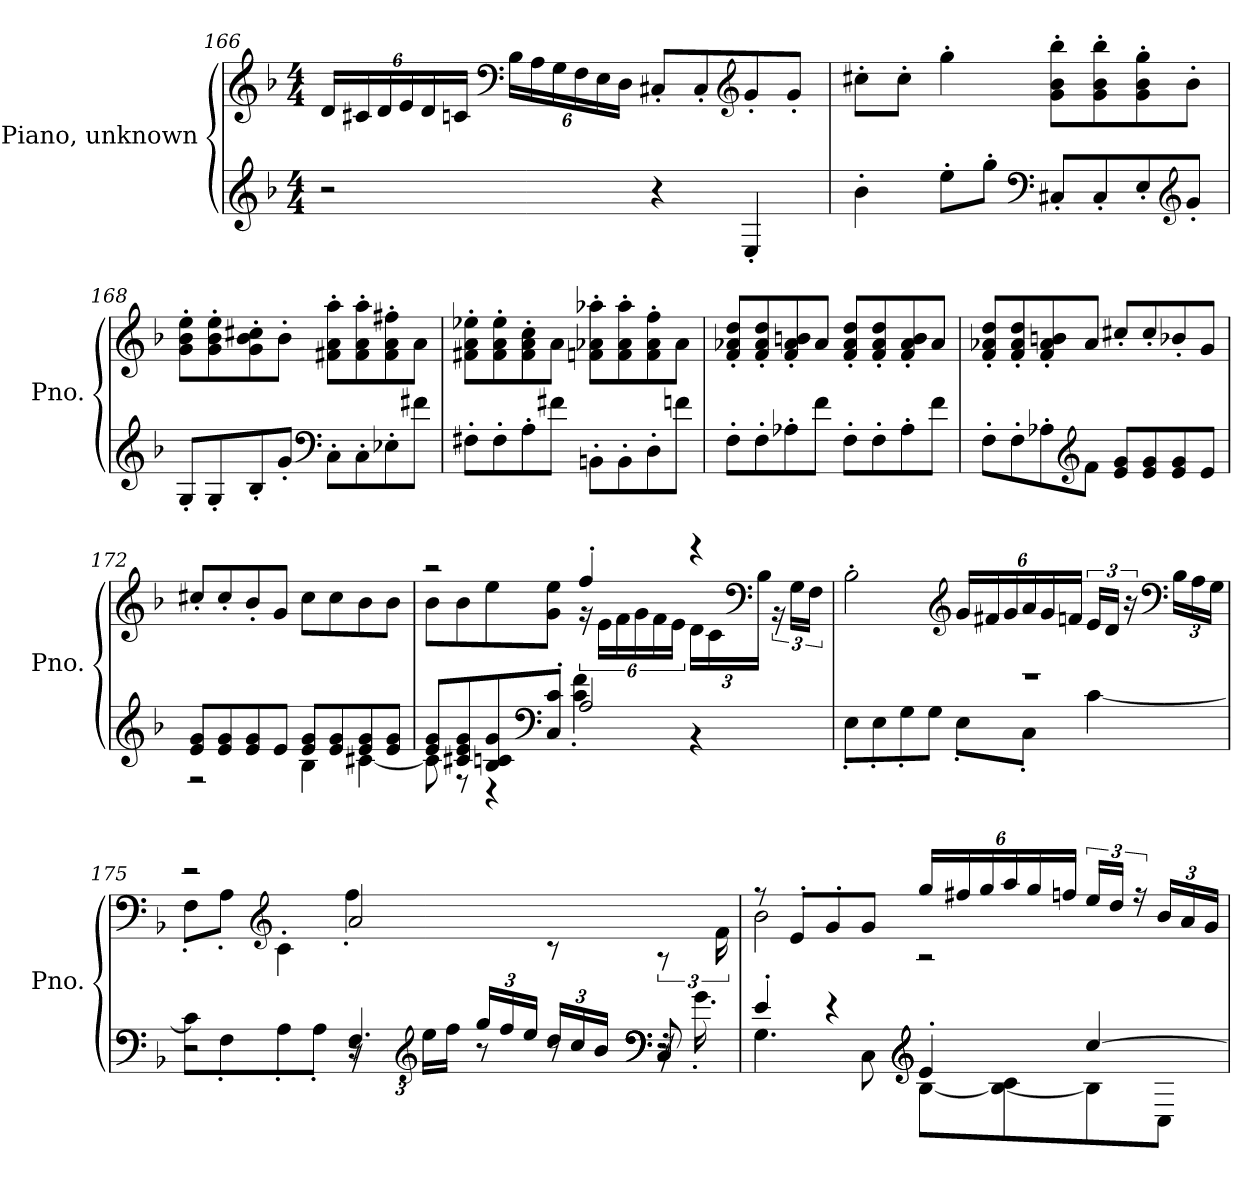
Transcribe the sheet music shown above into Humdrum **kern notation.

**kern	**kern
*part1	*part1
*staff2	*staff1
*I"Piano, unknown	*
*I'Pno.	*
!!LO:LB:g=z
*clefG2	*clefG2
*k[b-]	*k[b-]
*M4/4	*M4/4
*	*Xbrackettup
=166	=166
2r	24d/LL
.	24c#X/
.	24d/
.	24e/
.	24d/
.	24cn/JJ
*	*clefF4
.	24B-\LL
.	24A\
.	24G\
.	24F\
.	24E\
.	24D\JJ
4r	8C#X'/L
.	8C#'/
*	*clefG2
4E'/	8g'/
.	8g'/J
=167	=167
4b-'\	8cc#X'\L
.	8cc#'\J
8ee'\L	4gg'\
8gg'\J	.
*clefF4	*
8C#X'/L	8g\' 8b-\' 8bb-\'L
8C#'/	8g\' 8b-\' 8bb-\'
8E'/	8g\' 8b-\' 8gg\'
*clefG2	*
8g'/J	8b-'\J
!!LO:LB:g=z
=168	=168
8G'/L	8g\' 8b-\' 8ee\'L
8G'/	8g\' 8b-\' 8ee\'
8B-'/	8g\' 8b-\' 8cc#X\'
8g'/J	8b-'\J
*clefF4	*
8C'\L	8f#X\' 8a\' 8aa\'L
8C'\	8f#\' 8a\' 8aa\'
8E-X'\	8f#\' 8a\' 8ff#X\'
8f#X\J	8a\J
=169	=169
8F#X'\L	8f#X\' 8a\' 8ee-X\'L
8F#'\	8f#\' 8a\' 8ee-\'
8A'\	8f#\' 8a\' 8cc\'
8f#X\J	8a\J
8BBn'\L	8fn\' 8a-X\' 8aa-X\'L
8BB'\	8f\' 8a-\' 8aa-\'
8D'\	8f\' 8a-\' 8ff\'
8fn\J	8a-\J
=170	=170
8F'\L	8f/' 8a-X/' 8dd/'L
8F'\	8f/' 8a-/' 8dd/'
8A-X'\	8f/' 8a-/' 8bn/'
8f\J	8a-/J
8F'\L	8f/' 8a-/' 8dd/'L
8F'\	8f/' 8a-/' 8dd/'
8A-'\	8f/' 8a-/' 8b/'
8f\J	8a-/J
!!LO:LB:g=z
=171	=171
8F'\L	8f/' 8a-X/' 8dd/'L
8F'\	8f/' 8a-/' 8dd/'
8A-X'\	8f/' 8a-/' 8bn/'
*clefG2	*
8f\J	8a-/J
8e/ 8g/L	8cc#X'/L
8e/ 8g/	8cc#'/
8e/ 8g/	8b-X'/
8e/J	8g/J
=172	=172
*^	*
8e/ 8g/L	2r	8cc#X'/L
8e/ 8g/	.	8cc#'/
8e/ 8g/	.	8b-'/
8e/J	.	8g/J
8e/ 8g/L	4B-\	8cc#\L
8e/ 8g/	.	8cc#\
8e/ 8g/	[4c#X\	8b-\
8e/ 8g/J	.	8b-\J
=173	=173	=173
*	*	*^
8e/ 8g/L	8c#\]	2r	8b-\L
8c#X/ 8e/ 8g/	8r	.	8b-\
8B-/ 8cn/ 8g/	4r	.	8ee\
*clefF4	*	*	*
8C/' 8c/'J	.	.	8g\ 8ee\J
*	*	*	*brackettup
2A/	4c\' 4f\'	4ff'/	24r
.	.	.	24e\LL
.	.	.	24f\
*	*	*	*Xbrackettup
.	.	.	24g\
.	.	.	24f\
.	.	.	24e\JJ
.	4r	4r	24d\LL
.	.	.	24c\
*	*	*clefF4	*
.	.	.	24B-\JJ
*	*	*	*brackettup
.	.	.	24r
.	.	.	24G\LL
.	.	.	24F\JJ
*	*	*v	*v
!!LO:LB:g=z
=174	=174	=174
1r	8E'\L	2B-'\
.	8E'\	.
.	8G'\	.
.	8G\J	.
*	*	*clefG2
*	*	*Xbrackettup
.	8E'\L	24g/LL
.	.	24f#X/
.	.	24g/
.	8C'\J	24a/
.	.	24g/
.	.	24fn/JJ
*	*	*brackettup
.	[4c\	24e/LL
.	.	24d/JJ
.	.	24r
*	*	*clefF4
*	*	*Xbrackettup
.	.	24B-\LL
.	.	24A\
.	.	24G\JJ
=175	=175	=175
*	*^	*^
2r	8c\L]	2r	2r	8F'\L
.	8F'\	.	.	8A'\J
*	*	*	*clefG2	*
.	8A'\	.	.	4c'\
.	8A'\J	.	.	.
8r	24r	4.F/	2a/	4ff'\
*clefG2	*	*	*	*
.	24ee\LL	.	.	.
.	24ff\JJ	.	.	.
*Xbrackettup	*	*	*	*
24gg/LL	8r	.	.	.
24ff/	.	.	.	.
24ee/JJ	.	.	.	.
24dd/LL	8r	.	.	8r
24cc/	.	.	.	.
24b-/JJ	.	.	.	.
*clefF4	*	*	*	*
*	*	*	*	*brackettup
8r	32r	8C/	.	12r
.	16.g'\	.	.	.
.	.	.	.	24f\
*	*v	*v	*	*
!!LO:LB:g=z	!!
=176	=176	=176	=176
4e'/	4.G\	8r	2b-\
.	.	8e'/L	.
4r	.	8g'/	.
.	8C\	8g/J	.
*clefG2	*	*	*
*	*	*Xbrackettup	*
4e'/	[8B-\L	24gg/LL	2r
.	.	24ff#X/	.
.	.	24gg/	.
.	8B-\_ 8c\	24aa/	.
.	.	24gg/	.
.	.	24ffn/JJ	.
*	*	*brackettup	*
[4cc/	8B-\]	24ee/LL	.
.	.	24dd/JJ	.
.	.	24r	.
*	*	*Xbrackettup	*
.	8C\J	24b-/LL	.
.	.	24a/	.
.	.	24g/JJ	.
*v	*v	*	*
*	*v	*v
=	=
*-	*-
